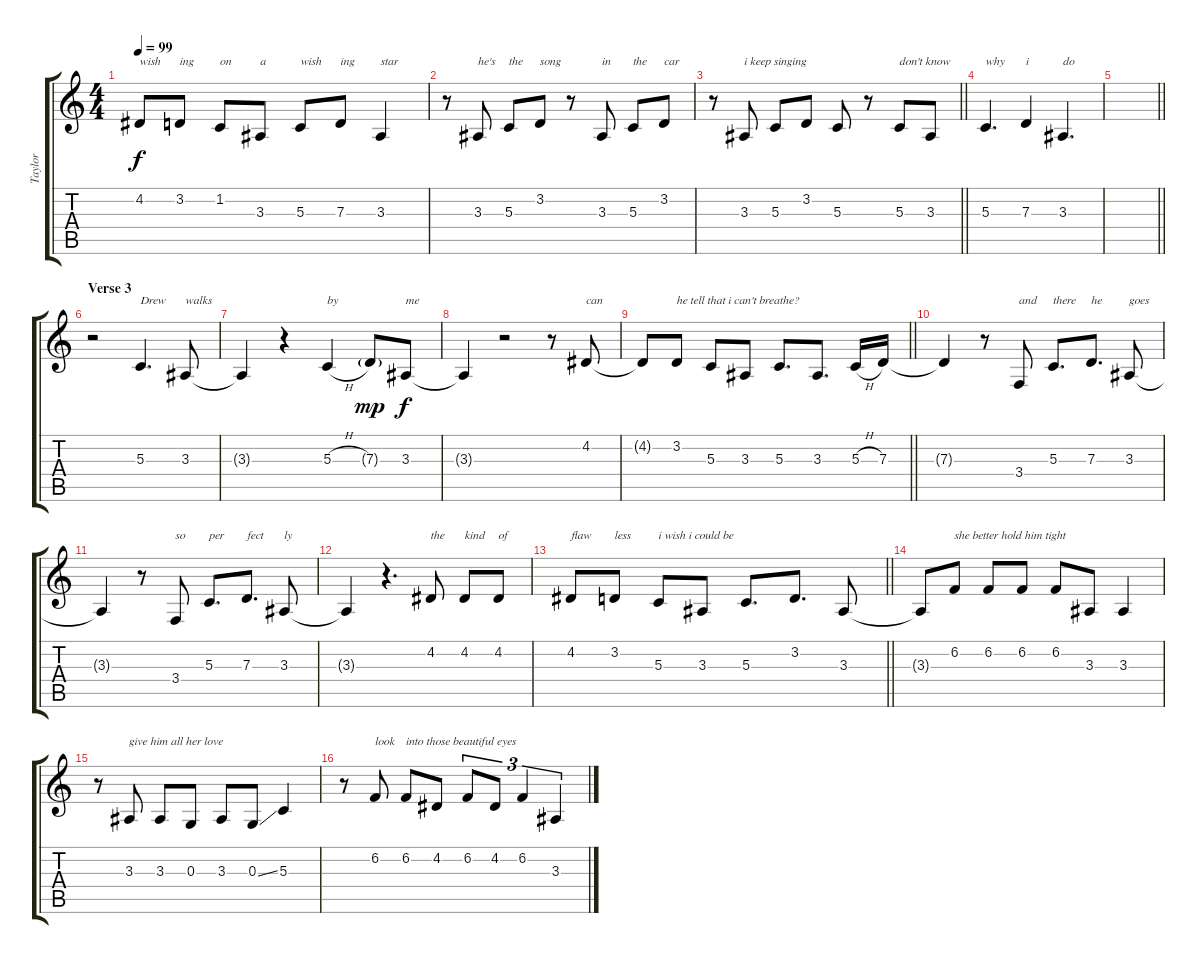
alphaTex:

\track ("Taylor" "Taylor") {instrument ocarina}
\staff {score tabs}
\tuning (E4 B3 G3 D3 A2 E2) {hide}
\ts (4 4)
\tempo 99
\clef g2
\ks c
4.2.8{txt "wish" dy f} 3.2.8{txt "ing"} 1.2.8{txt "on"} 3.3.8{txt "a"} 5.3.8{txt "wish"} 7.3.8{txt "ing"} 3.3.4{txt "star"} |
r.8 3.3.8{txt "he's"} 5.3.8{txt "the"} 3.2.8{txt "song"} r.8 3.3.8{txt "in"} 5.3.8{txt "the"} 3.2.8{txt "car"} |
\barLineRight lightlight
r.8 3.3.8{txt "i keep singing"} 5.3.8 3.2.8 5.3.8 r.8 5.3.8{txt "don't know"} 3.3.8 |
5.3.4{d txt "why"} 7.3.4{txt "i"} 3.3.4{d txt "do"} |
\barLineRight lightlight
|
\section ("" "Verse 3")
r.2 5.3.4{d txt "Drew"} 3.3.8{txt "walks"} |
3.3{t}.4 r.4 5.3{h}.4{txt "by"} 7.3{g}.8{dy mp} 3.3.8{txt "me" dy f} |
3.3{t}.4 r.2 r.8 4.2.8{txt "can"} |
\barLineRight lightlight
4.2{t}.8 3.2.8{txt "he tell that i can't breathe?"} 5.3.8 3.3.8 5.3.8{d} 3.3.8{d} 5.3{h}.16 7.3.16 |
7.3{t}.4 r.8 3.4.8{txt "and"} 5.3.8{d txt "there"} 7.3.8{d txt "he"} 3.3.8{txt "goes"} |
3.3{t}.4 r.8 3.4.8{txt "so"} 5.3.8{d txt "per"} 7.3.8{d txt "fect"} 3.3.8{txt "ly"} |
3.3{t}.4 r.4{d} 4.2.8{txt "the"} 4.2.8{txt "kind"} 4.2.8{txt "of"} |
\barLineRight lightlight
4.2.8{txt "flaw"} 3.2.8{txt "less"} 5.3.8{txt "i wish i could be"} 3.3.8 5.3.8{d} 3.2.8{d} 3.3.8 |
3.3{t}.8 6.2.8{txt "she better hold him tight"} 6.2.8 6.2.8 6.2.8 3.3.8 3.3.4 |
r.8 3.3.8{txt "give him all her love"} 3.3.8 0.3.8 3.3.8 0.3{ss}.8 5.3.4 |
r.8 6.2.8{txt "look"} 6.2.8{txt "into those beautiful eyes"} 4.2.8 6.2.8{tu (3 2)} 4.2.8{tu (3 2)} 6.2.4{tu (3 2)} 3.3.4{tu (3 2)}
